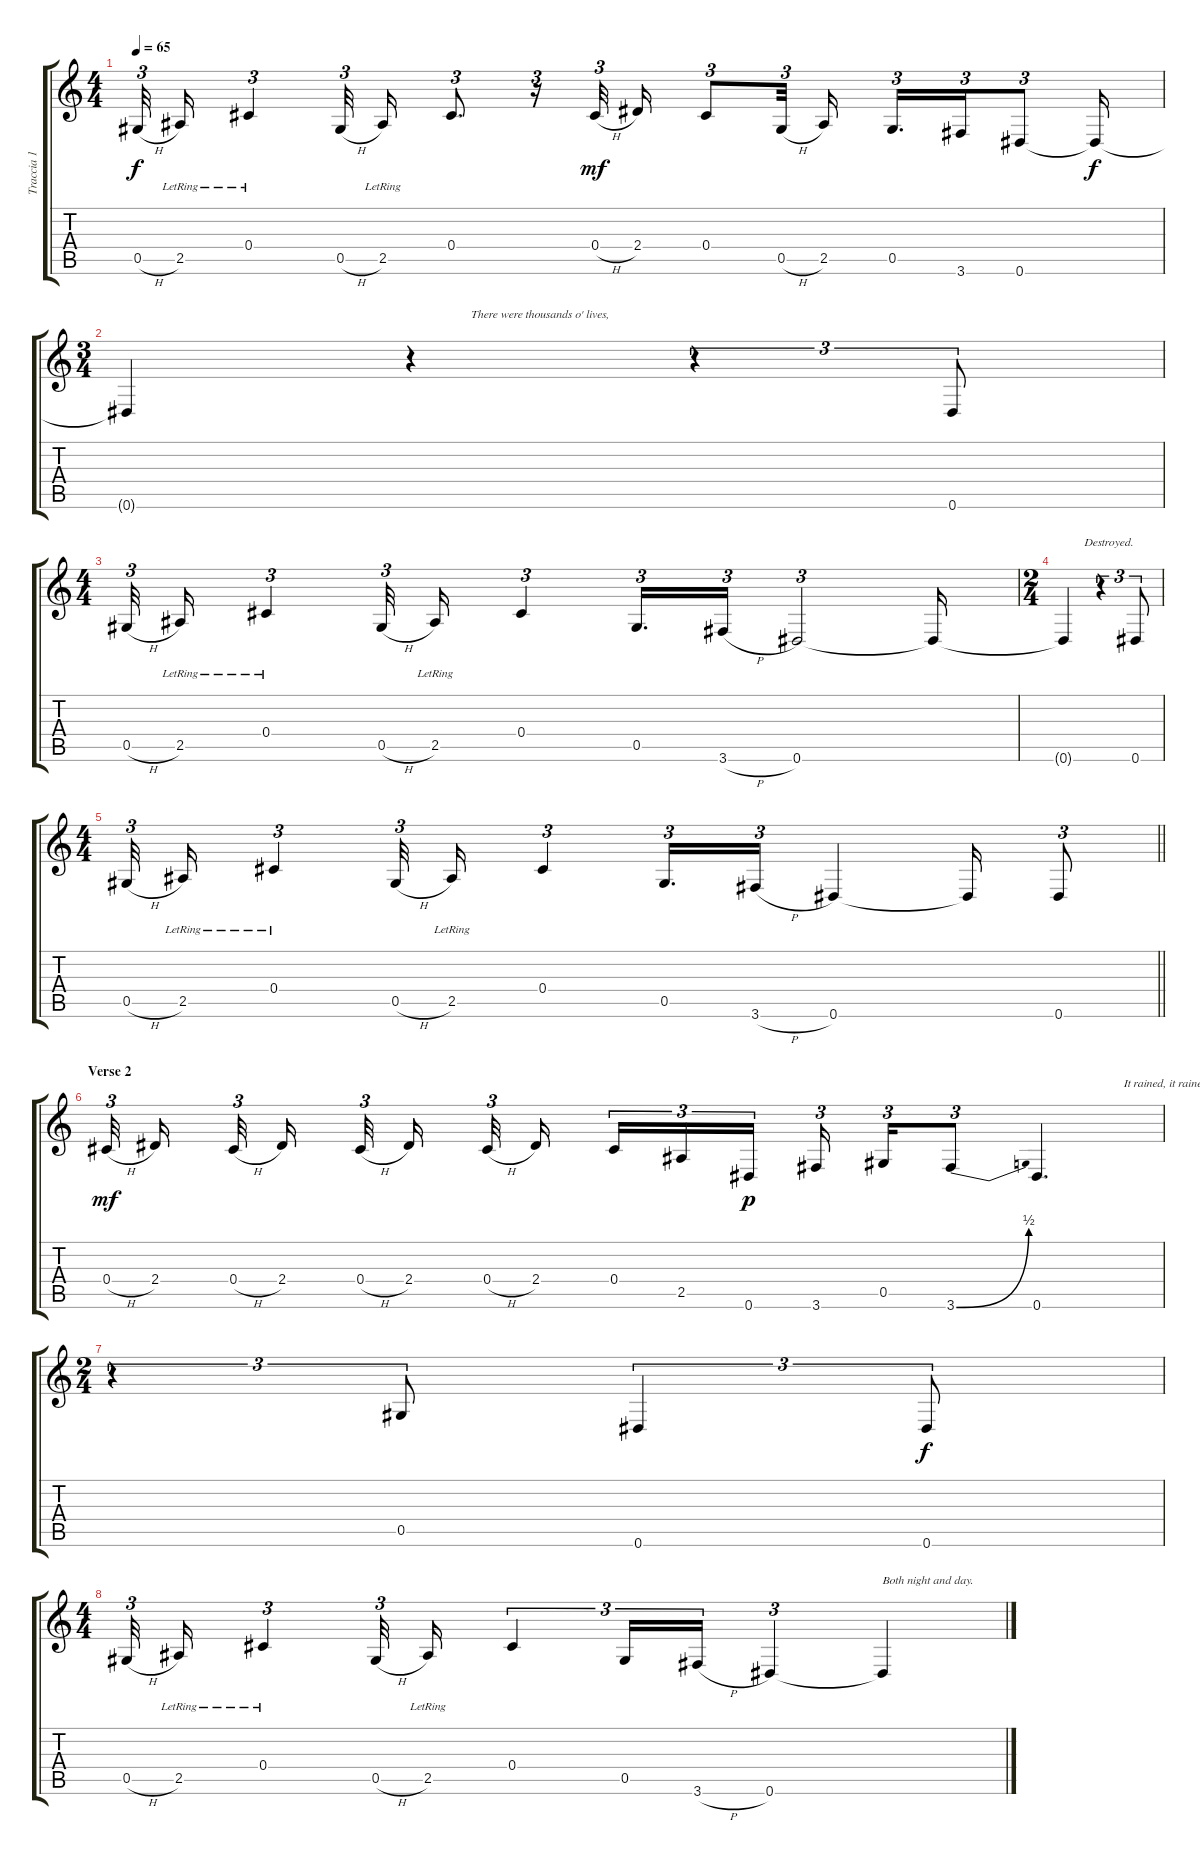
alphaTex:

\track ("Traccia 1" "Traccia 1") {instrument acousticguitarsteel}
\staff {score tabs}
\tuning (Eb4 Bb3 Gb3 Db3 Ab2 Eb2) {hide}
\ts (4 4)
\tempo 65
\clef g2
\ks c
0.5{h}.32{tu (3 2) dy f} 2.5{lr}.16 0.4{lr}.4{tu (3 2)} 0.5{h}.32{tu (3 2) beam splitsecondary} 2.5{lr}.16 0.4.8{d tu (3 2)} r.16{tu (3 2)} 0.4{h}.32{tu (3 2) dy mf beam splitsecondary} 2.4.16 0.4.8{tu (3 2)} 0.5{h}.32{tu (3 2) beam splitsecondary} 2.5.16 0.5.16{d tu (3 2)} 3.6.16{tu (3 2)} 0.6.8{tu (3 2)} 0.6{t}.16{dy f} |
\ts (3 4)
0.6{t}.4 r.4{txt "                    There were thousands o' lives,"} r.4{tu (3 2)} 0.6.8{tu (3 2)} |
\ts (4 4)
0.5{h}.32{tu (3 2)} 2.5{lr}.16 0.4{lr}.4{tu (3 2)} 0.5{h}.32{tu (3 2)} 2.5{lr}.16 0.4.4{tu (3 2)} 0.5.16{d tu (3 2)} 3.6{h}.16{tu (3 2)} 0.6.2{tu (3 2)} 0.6{t}.16 |
\ts (2 4)
0.6{t}.4{txt "       Destroyed."} r.4{tu (3 2)} 0.6.8{tu (3 2)} |
\ts (4 4)
\barLineRight lightlight
0.5{h}.32{tu (3 2)} 2.5{lr}.16 0.4{lr}.4{tu (3 2)} 0.5{h}.32{tu (3 2)} 2.5{lr}.16 0.4.4{tu (3 2)} 0.5.16{d tu (3 2)} 3.6{h}.16{tu (3 2)} 0.6.4 0.6{t}.16 0.6.8{tu (3 2)} |
\section ("" "Verse 2")
0.4{h}.32{tu (3 2) dy mf beam splitsecondary} 2.4.16{beam splitsecondary} 0.4{h}.32{tu (3 2) beam splitsecondary} 2.4.16{beam splitsecondary} 0.4{h}.32{tu (3 2)} 2.4.16 0.4{h}.32{tu (3 2) beam splitsecondary} 2.4.16{beam splitsecondary} 0.4.16{tu (3 2)} 2.5.16{tu (3 2)} 0.6.16{tu (3 2) dy p beam splitsecondary} 3.6.16{tu (3 2)} 0.5.16{tu (3 2)} 3.6{be (bend 0 0 60 2)}.8{tu (3 2)} 0.6.4{d txt "                             It rained, it rained,"} |
\ts (2 4)
r.4{tu (3 2)} 0.5.8{tu (3 2)} 0.6.4{tu (3 2)} 0.6.8{tu (3 2) dy f} |
\ts (4 4)
0.5{h}.32{tu (3 2)} 2.5{lr}.16 0.4{lr}.4{tu (3 2)} 0.5{h}.32{tu (3 2)} 2.5{lr}.16 0.4.4{tu (3 2)} 0.5.16{tu (3 2)} 3.6{h}.16{tu (3 2)} 0.6.4{tu (3 2)} 0.6{t}.4{txt "Both night and day."}
